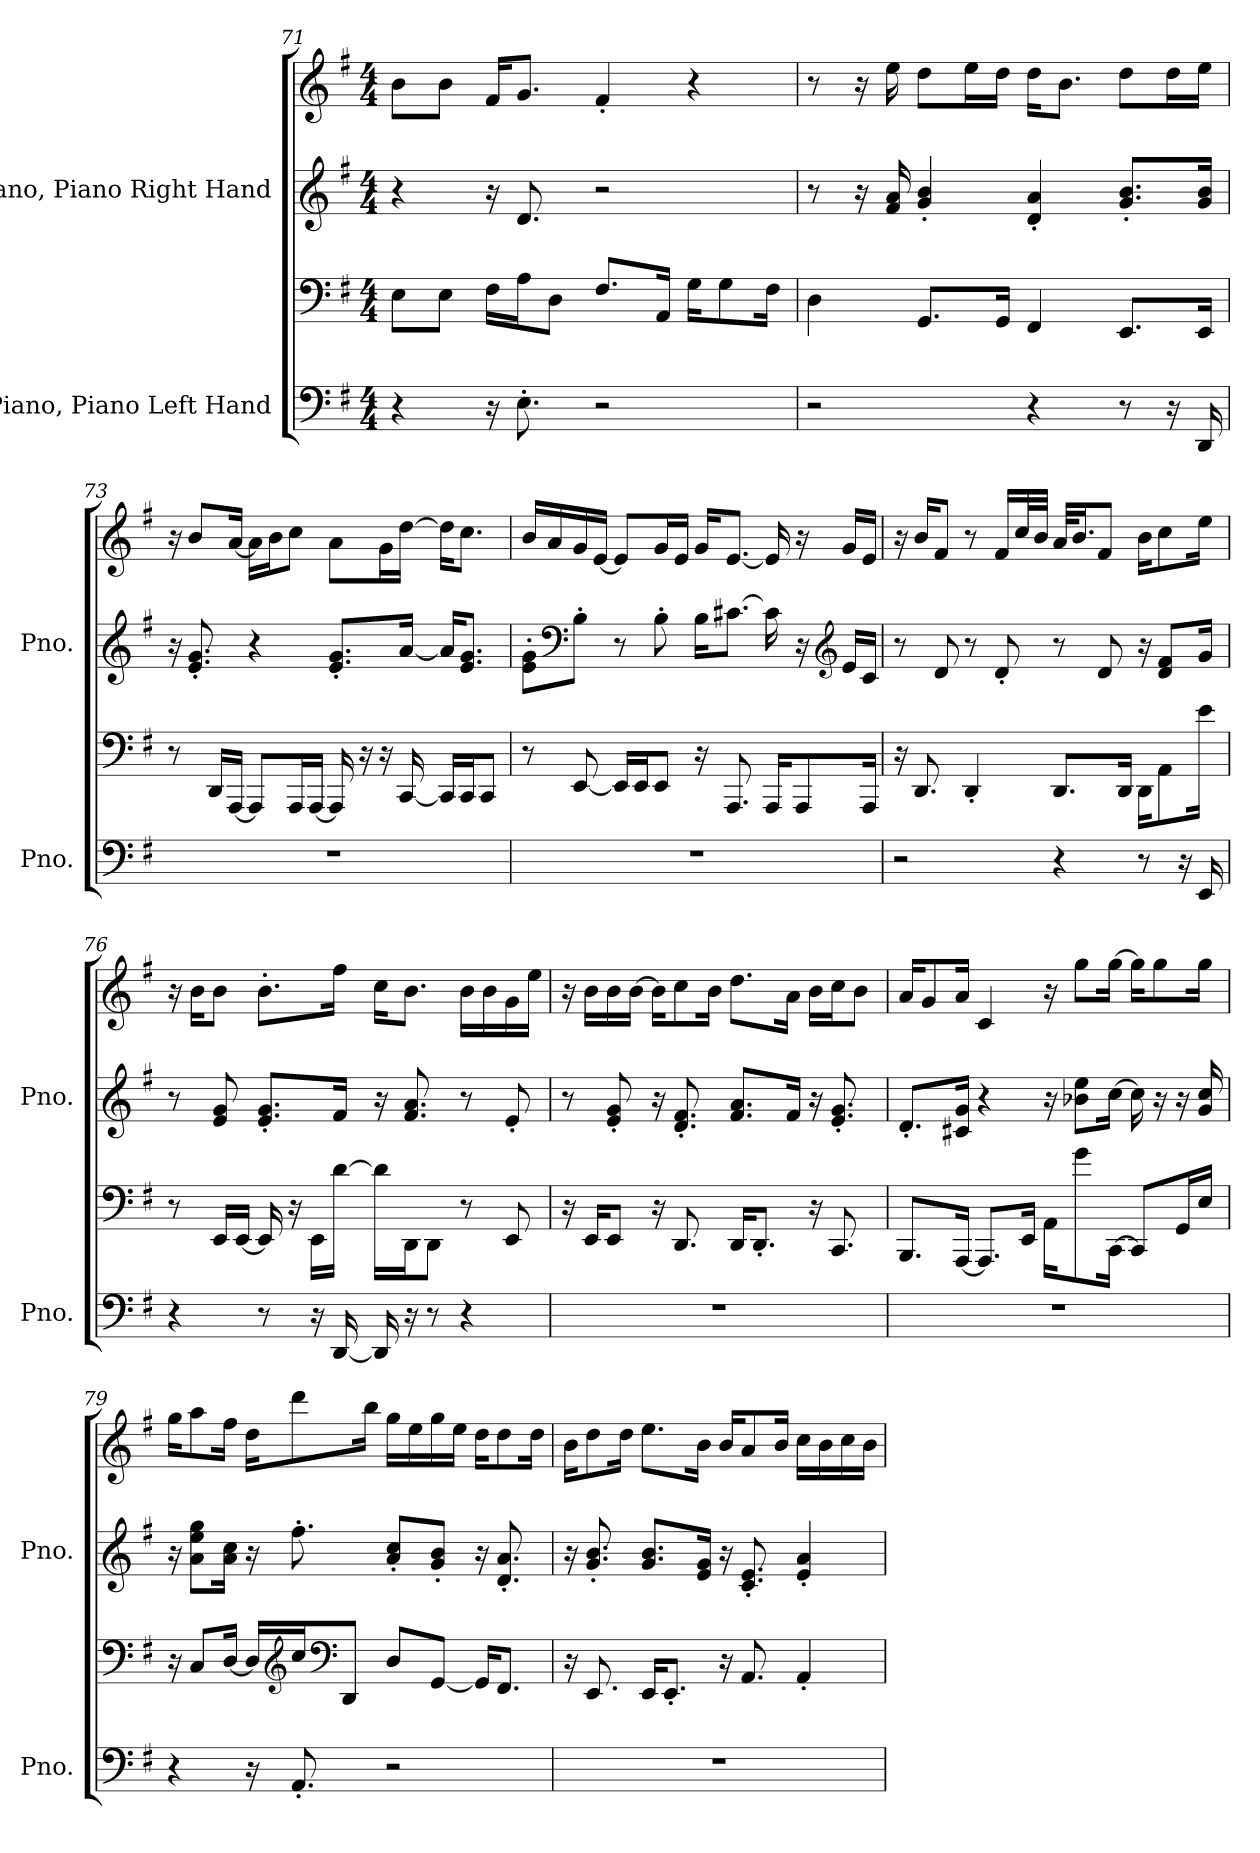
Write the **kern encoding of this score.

**kern	**kern	**kern	**kern
*part2	*part2	*part1	*part1
*staff4	*staff3	*staff2	*staff1
*I"Piano, Piano Left Hand	*	*I"Piano, Piano Right Hand	*
*I'Pno.	*	*I'Pno.	*
*clefF4	*clefF4	*clefG2	*clefG2
*k[f#]	*k[f#]	*k[f#]	*k[f#]
*M4/4	*M4/4	*M4/4	*M4/4
=71	=71	=71	=71
4r	8E\L	4r	8b\L
.	8E\J	.	8b\J
16r	16F#\LL	16r	16f#/KL
8.E'\	16A\J	8.d/	8.g/J
.	8D\J	.	.
2r	8.F#/L	2r	4f#'/
.	16AA/Jk	.	.
.	16G\KL	.	4r
.	8G\	.	.
.	16F#\Jk	.	.
!!LO:LB:g=z
=72	=72	=72	=72
2r	4D\	8r	8r
.	.	16r	16r
.	.	16f#/ 16a/	16ee\
.	8.GG/L	4g/' 4b/'	8dd\L
.	.	.	16ee\L
.	16GG/Jk	.	16dd\JJ
4r	4FF#/	4d/' 4a/'	16dd\KL
.	.	.	8.b\J
8r	8.EE/L	8.g/' 8.b/'L	8dd\L
16r	.	.	16dd\L
16DD/	16EE/Jk	16g/ 16b/Jk	16ee\JJ
=73	=73	=73	=73
1r	8r	16r	16r
.	.	8.e/' 8.g/'	8b/L
.	16DD/LL	.	.
.	[16AAA/JJ	.	[16a/Jk
.	8AAA/L]	4r	16a\LL]
.	.	.	16b\J
.	16AAA/L	.	8cc\J
.	[16AAA/JJ	.	.
.	16AAA/]	8.e/' 8.g/'L	8a\L
.	16r	.	.
.	16r	.	16g\L
.	[16CC/	[16a/Jk	[16dd\JJ
.	16CC/LL]	16a/KL]	16dd\KL]
.	16CC/J	8.e/ 8.g/J	8.cc\J
.	8CC/J	.	.
!!LO:LB:g=z
=74	=74	=74	=74
1r	8r	8e\' 8g\'L	16b/LL
.	.	.	16a/
*	*	*clefF4	*
.	[8EE/	8B'\J	16g/
.	.	.	[16e/JJ
.	16EE/LL]	8r	8e/L]
.	16EE/J	.	.
.	8EE/J	8B'\	16g/L
.	.	.	16e/JJ
.	16r	16B\KL	16g/KL
.	8.AAA/	[8.c#X\J	[8.e/J
.	16AAA/KL	16c#\]	16e/]
.	8AAA/	16r	16r
*	*	*clefG2	*
.	.	16e/LL	16g/LL
.	16AAA/Jk	16c#/JJ	16e/JJ
=75	=75	=75	=75
2r	16r	8r	16r
.	8.DD/	.	16b/KL
.	.	8d/	8f#/J
.	4DD'/	8r	8r
.	.	8d'/	16f#/LL
.	.	.	32cc/L
.	.	.	32b/JJJ
4r	8.DD/L	8r	32a/KLL
.	.	.	16.b/J
.	.	8d/	8f#/J
.	16DD/Jk	.	.
8r	16DD\KL	16r	16b\KL
.	8AA\	8d/ 8f#/L	8cc\
16r	.	.	.
16EE/	16e\Jk	16g/Jk	16ee\Jk
!!LO:PB:g=z
=76	=76	=76	=76
4r	8r	8r	16r
.	.	.	16b\KL
.	16EE/LL	8e/ 8g/	8b\J
.	[16EE/JJ	.	.
8r	16EE/]	8.e/' 8.g/'L	8.b'\L
.	16r	.	.
16r	16EE\LL	.	.
[16DD/	[16d\JJ	16f#/Jk	16ff#\Jk
16DD/]	16d\LL]	16r	16cc\KL
16r	16DD\J	8.f#/ 8.a/	8.b\J
8r	8DD\J	.	.
4r	8r	8r	16b\LL
.	.	.	16b\
.	8EE/	8e'/	16g\
.	.	.	16ee\JJ
=77	=77	=77	=77
1r	16r	8r	16r
.	16EE/KL	.	16b\LL
.	8EE/J	8e/' 8g/'	16b\
.	.	.	[16b\JJ
.	16r	16r	16b\KL]
.	8.DD/	8.d/' 8.f#/'	8cc\
.	.	.	16b\Jk
.	16DD/KL	8.f#/ 8.a/L	8.dd\L
.	8.DD'/J	.	.
.	.	16f#/Jk	16a\Jk
.	16r	16r	16b\LL
.	8.CC/	8.e/' 8.g/'	16cc\J
.	.	.	8b\J
!!LO:LB:g=z
=78	=78	=78	=78
1r	8.BBB/L	8.d'/L	16a/KL
.	.	.	8g/
.	[16AAA/Jk	16c#X/ 16g/Jk	16a/Jk
.	8.AAA/L]	4r	4c/
.	16EE/Jk	.	.
.	16AA\KL	16r	16r
.	8g\	8b-X\ 8ee\L	8gg\L
.	[16CC\Jk	[16cc\Jk	[16gg\Jk
.	8CC/L]	16cc\]	16gg\KL]
.	.	16r	8gg\
.	16GG/L	16r	.
.	16E/JJ	16g/ 16cc/	16gg\Jk
=79	=79	=79	=79
4r	16r	16r	16gg\KL
.	8C/L	8a\ 8ee\ 8gg\L	8aa\
.	[16D/Jk	16a\ 16cc\Jk	16ff#\Jk
16r	16D/LL]	16r	16dd\KL
*	*clefG2	*	*
8.AA'/	16cc/J	8.ff#'\	8ddd\
*	*clefF4	*	*
.	8DD/J	.	.
.	.	.	16bb\Jk
2r	8D/L	8a/' 8cc/'L	16gg\LL
.	.	.	16ee\
.	[8GG/J	8g/' 8b/'J	16gg\
.	.	.	16ee\JJ
.	16GG/KL]	16r	16dd\KL
.	8.FF#/J	8.d/' 8.a/'	8dd\
.	.	.	16dd\Jk
!!LO:LB:g=z
=80	=80	=80	=80
1r	16r	16r	16b\KL
.	8.EE/	8.g/' 8.b/'	8dd\
.	.	.	16dd\Jk
.	16EE/KL	8.g/ 8.b/L	8.ee\L
.	8.EE'/J	.	.
.	.	16e/ 16g/Jk	16b\Jk
.	16r	16r	16b/KL
.	8.AA/	8.c/' 8.e/'	8a/
.	.	.	16b/Jk
.	4AA'/	4e/' 4a/'	16cc\LL
.	.	.	16b\
.	.	.	16cc\
.	.	.	16b\JJ
=	=	=	=
*-	*-	*-	*-
